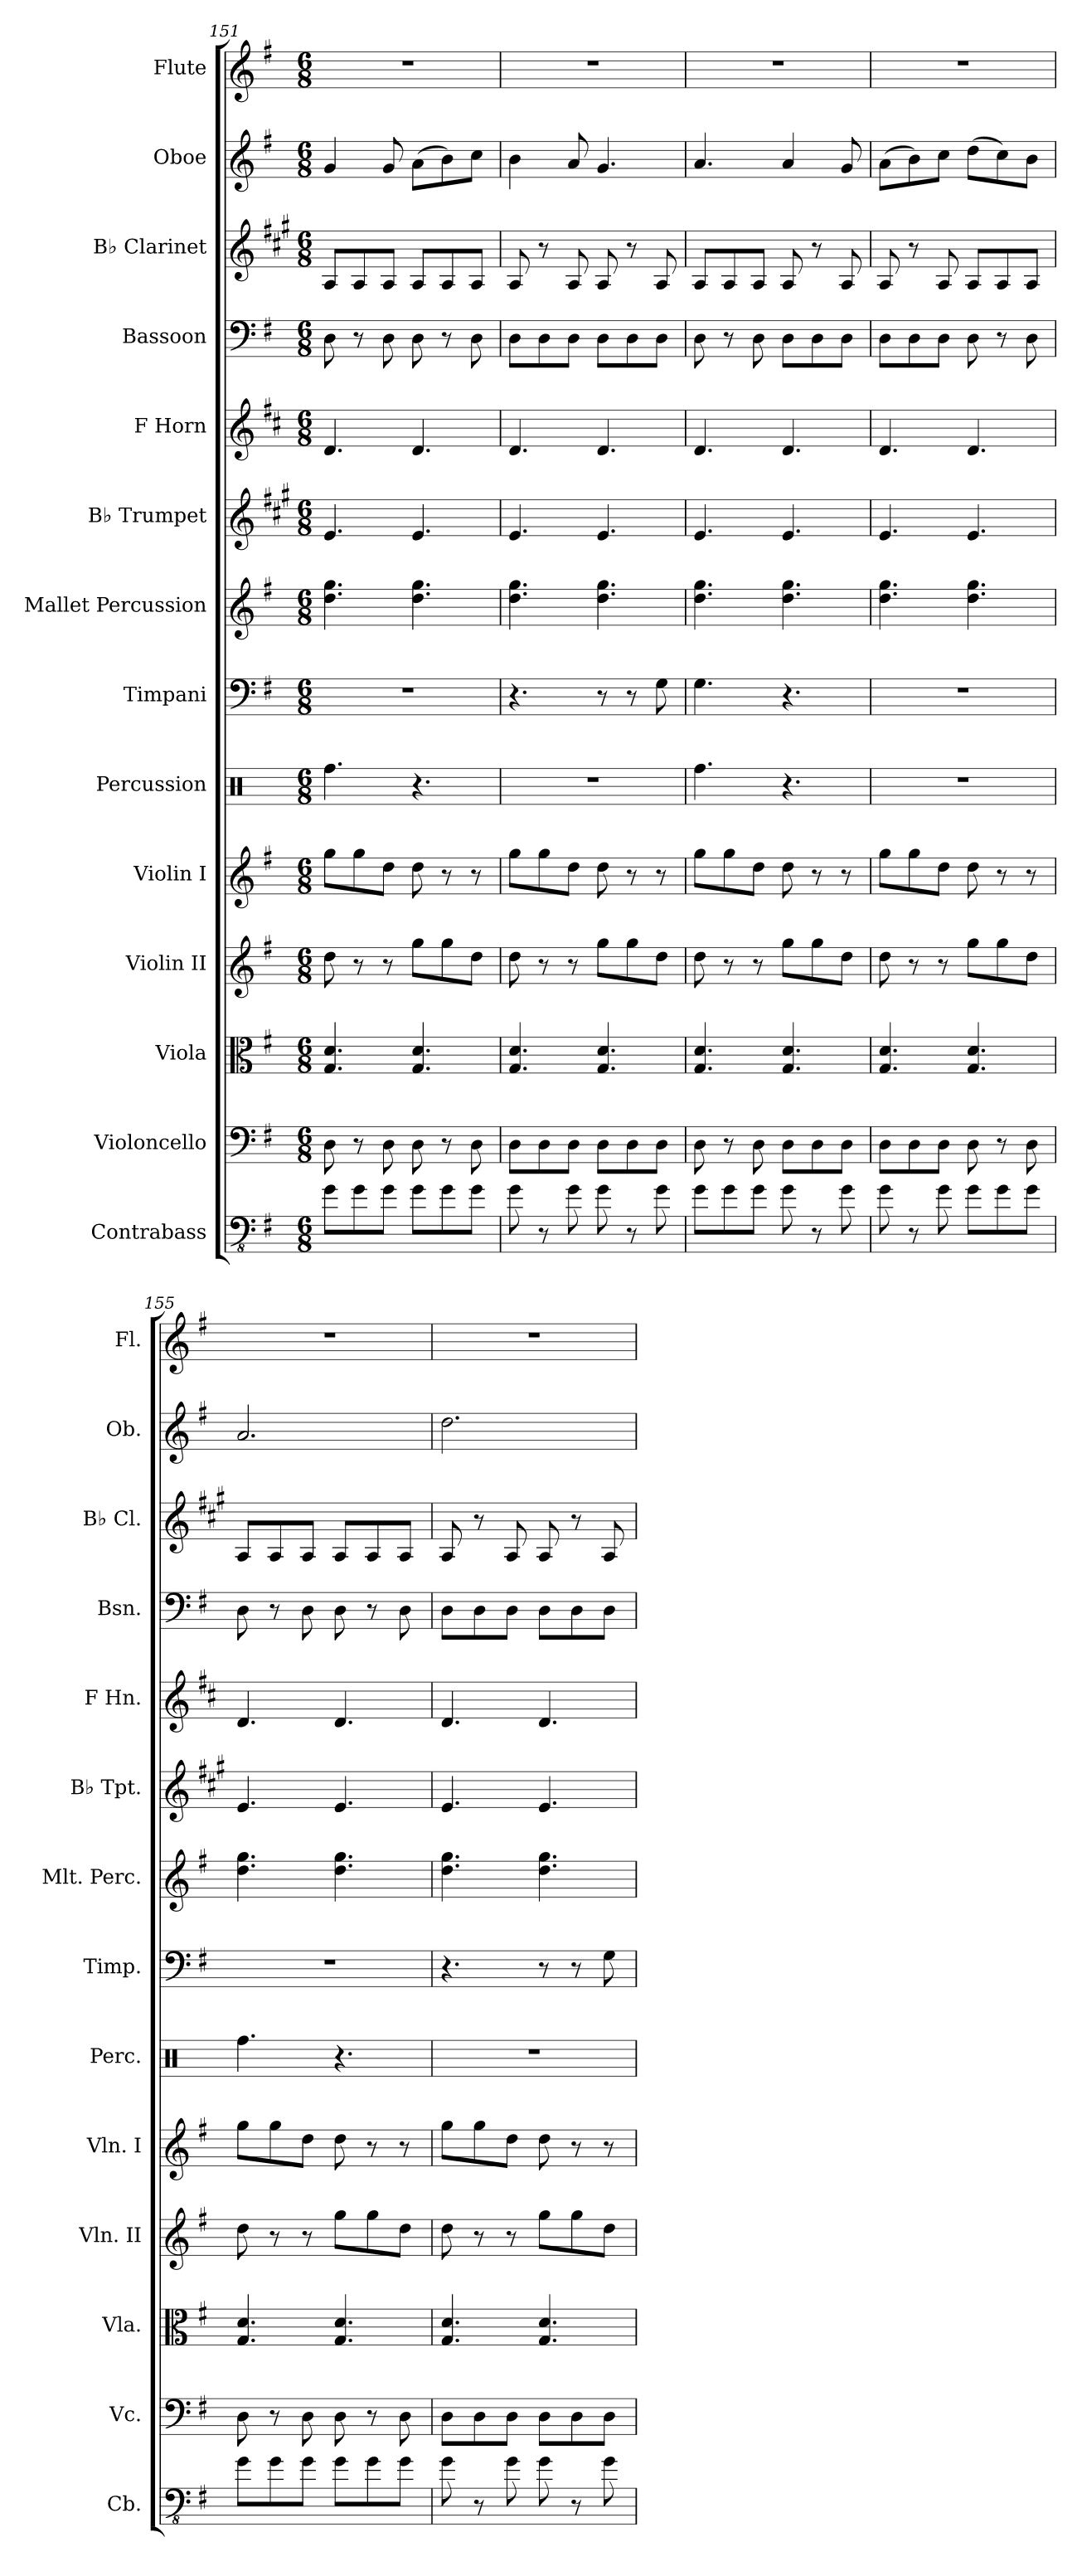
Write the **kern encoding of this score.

**kern	**kern	**kern	**kern	**kern	**kern	**kern	**kern	**kern	**kern	**kern	**kern	**kern	**kern
*part14	*part13	*part12	*part11	*part10	*part9	*part8	*part7	*part6	*part5	*part4	*part3	*part2	*part1
*staff14	*staff13	*staff12	*staff11	*staff10	*staff9	*staff8	*staff7	*staff6	*staff5	*staff4	*staff3	*staff2	*staff1
*I"Contrabass	*I"Violoncello	*I"Viola	*I"Violin II	*I"Violin I	*I"Percussion	*I"Timpani	*I"Mallet Percussion	*I"B♭ Trumpet	*I"F Horn	*I"Bassoon	*I"B♭ Clarinet	*I"Oboe	*I"Flute
*I'Cb.	*I'Vc.	*I'Vla.	*I'Vln. II	*I'Vln. I	*I'Perc.	*I'Timp.	*I'Mlt. Perc.	*I'B♭ Tpt.	*I'F Hn.	*I'Bsn.	*I'B♭ Cl.	*I'Ob.	*I'Fl.
*clefFv4	*clefF4	*clefC3	*clefG2	*clefG2	*clefX	*clefF4	*clefG2	*clefG2	*clefG2	*clefF4	*clefG2	*clefG2	*clefG2
*ITrd7c12	*	*	*	*	*	*	*ITrd-14c-24	*ITrd1c2	*ITrd4c7	*	*ITrd1c2	*	*
*k[f#]	*k[f#]	*k[f#]	*k[f#]	*k[f#]	*k[]	*k[f#]	*k[f#]	*k[f#]	*k[f#]	*k[f#]	*k[f#]	*k[f#]	*k[f#]
*M6/8	*M6/8	*M6/8	*M6/8	*M6/8	*M6/8	*M6/8	*M6/8	*M6/8	*M6/8	*M6/8	*M6/8	*M6/8	*M6/8
=151	=151	=151	=151	=151	=151	=151	=151	=151	=151	=151	=151	=151	=151
8GG\L	8D\	4.G/ 4.d/	8dd\	8gg\L	4.Rff\	2.r	4.dddd\ 4.gggg\	4.d/	4.G/	8D\	8G/L	4g/	2.r
8GG\	8r	.	8r	8gg\	.	.	.	.	.	8r	8G/	.	.
8GG\J	8D\	.	8r	8dd\J	.	.	.	.	.	8D\	8G/J	8g/	.
8GG\L	8D\	4.G/ 4.d/	8gg\L	8dd\	4.r	.	4.dddd\ 4.gggg\	4.d/	4.G/	8D\	8G/L	(8a\L	.
8GG\	8r	.	8gg\	8r	.	.	.	.	.	8r	8G/	8b\)	.
8GG\J	8D\	.	8dd\J	8r	.	.	.	.	.	8D\	8G/J	8cc\J	.
=152	=152	=152	=152	=152	=152	=152	=152	=152	=152	=152	=152	=152	=152
8GG\	8D\L	4.G/ 4.d/	8dd\	8gg\L	2.r	4.r	4.dddd\ 4.gggg\	4.d/	4.G/	8D\L	8G/	4b\	2.r
8r	8D\	.	8r	8gg\	.	.	.	.	.	8D\	8r	.	.
8GG\	8D\J	.	8r	8dd\J	.	.	.	.	.	8D\J	8G/	8a/	.
8GG\	8D\L	4.G/ 4.d/	8gg\L	8dd\	.	8r	4.dddd\ 4.gggg\	4.d/	4.G/	8D\L	8G/	4.g/	.
8r	8D\	.	8gg\	8r	.	8r	.	.	.	8D\	8r	.	.
8GG\	8D\J	.	8dd\J	8r	.	8G\	.	.	.	8D\J	8G/	.	.
=153	=153	=153	=153	=153	=153	=153	=153	=153	=153	=153	=153	=153	=153
8GG\L	8D\	4.G/ 4.d/	8dd\	8gg\L	4.Rff\	4.G\	4.dddd\ 4.gggg\	4.d/	4.G/	8D\	8G/L	4.a/	2.r
8GG\	8r	.	8r	8gg\	.	.	.	.	.	8r	8G/	.	.
8GG\J	8D\	.	8r	8dd\J	.	.	.	.	.	8D\	8G/J	.	.
8GG\	8D\L	4.G/ 4.d/	8gg\L	8dd\	4.r	4.r	4.dddd\ 4.gggg\	4.d/	4.G/	8D\L	8G/	4a/	.
8r	8D\	.	8gg\	8r	.	.	.	.	.	8D\	8r	.	.
8GG\	8D\J	.	8dd\J	8r	.	.	.	.	.	8D\J	8G/	8g/	.
=154	=154	=154	=154	=154	=154	=154	=154	=154	=154	=154	=154	=154	=154
8GG\	8D\L	4.G/ 4.d/	8dd\	8gg\L	2.r	2.r	4.dddd\ 4.gggg\	4.d/	4.G/	8D\L	8G/	(8a\L	2.r
8r	8D\	.	8r	8gg\	.	.	.	.	.	8D\	8r	8b\)	.
8GG\	8D\J	.	8r	8dd\J	.	.	.	.	.	8D\J	8G/	8cc\J	.
8GG\L	8D\	4.G/ 4.d/	8gg\L	8dd\	.	.	4.dddd\ 4.gggg\	4.d/	4.G/	8D\	8G/L	(8dd\L	.
8GG\	8r	.	8gg\	8r	.	.	.	.	.	8r	8G/	8cc\)	.
8GG\J	8D\	.	8dd\J	8r	.	.	.	.	.	8D\	8G/J	8b\J	.
!!LO:PB:g=z
=155	=155	=155	=155	=155	=155	=155	=155	=155	=155	=155	=155	=155	=155
8GG\L	8D\	4.G/ 4.d/	8dd\	8gg\L	4.Rff\	2.r	4.dddd\ 4.gggg\	4.d/	4.G/	8D\	8G/L	2.a/	2.r
8GG\	8r	.	8r	8gg\	.	.	.	.	.	8r	8G/	.	.
8GG\J	8D\	.	8r	8dd\J	.	.	.	.	.	8D\	8G/J	.	.
8GG\L	8D\	4.G/ 4.d/	8gg\L	8dd\	4.r	.	4.dddd\ 4.gggg\	4.d/	4.G/	8D\	8G/L	.	.
8GG\	8r	.	8gg\	8r	.	.	.	.	.	8r	8G/	.	.
8GG\J	8D\	.	8dd\J	8r	.	.	.	.	.	8D\	8G/J	.	.
=156	=156	=156	=156	=156	=156	=156	=156	=156	=156	=156	=156	=156	=156
8GG\	8D\L	4.G/ 4.d/	8dd\	8gg\L	2.r	4.r	4.dddd\ 4.gggg\	4.d/	4.G/	8D\L	8G/	2.dd\	2.r
8r	8D\	.	8r	8gg\	.	.	.	.	.	8D\	8r	.	.
8GG\	8D\J	.	8r	8dd\J	.	.	.	.	.	8D\J	8G/	.	.
8GG\	8D\L	4.G/ 4.d/	8gg\L	8dd\	.	8r	4.dddd\ 4.gggg\	4.d/	4.G/	8D\L	8G/	.	.
8r	8D\	.	8gg\	8r	.	8r	.	.	.	8D\	8r	.	.
8GG\	8D\J	.	8dd\J	8r	.	8G\	.	.	.	8D\J	8G/	.	.
=	=	=	=	=	=	=	=	=	=	=	=	=	=
*-	*-	*-	*-	*-	*-	*-	*-	*-	*-	*-	*-	*-	*-
